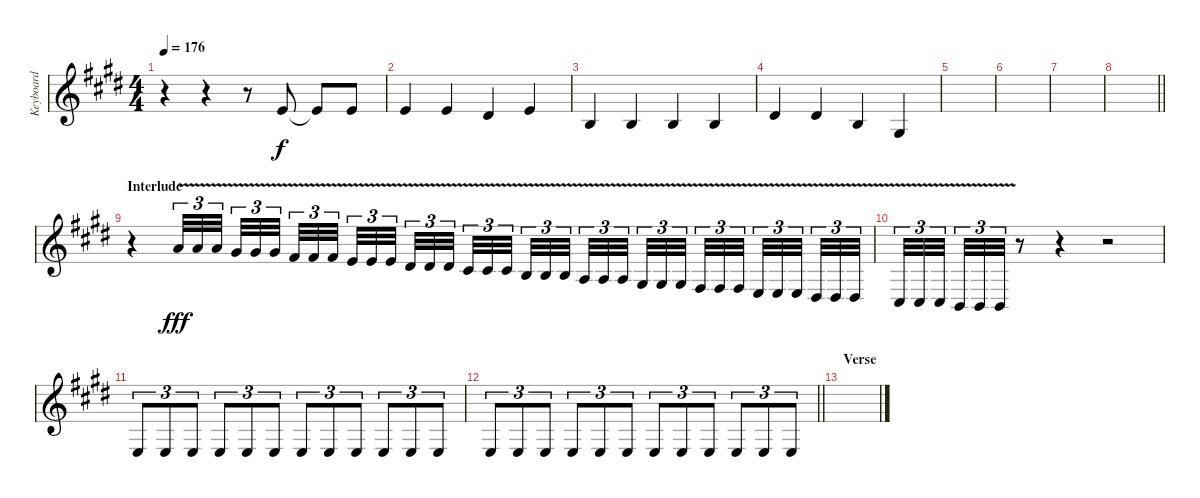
\track ("Keyboard" "Keyboard") {instrument vibraphone}
\staff {score}
\tuning (E4 B3 G3 D3 A2 E2) {hide}
\ts (4 4)
\tempo 176
\clef g2
\ks e
r.4{dy f} r.4 r.8 0.1.8 0.1{t}.8 0.1.8 |
0.1.4 0.1.4 4.2.4 0.1.4 |
9.4.4 0.2.4 0.2.4 0.2.4 |
4.2.4 4.2.4 0.2.4 1.3.4 |
|
|
|
\barLineRight lightlight
|
\section ("" "Interlude")
r.4{volume 16 instrument guitarfretnoise} 5.1{v}.32{tu (3 2) dy fff} 10.2{v}.32{tu (3 2)} 5.1{v}.32{tu (3 2) beam splitsecondary} 4.1{v}.32{tu (3 2)} 4.1{v}.32{tu (3 2)} 9.2{v}.32{tu (3 2) beam splitsecondary} 7.2{v}.32{tu (3 2)} 2.1{v}.32{tu (3 2)} 2.1{v}.32{tu (3 2) beam splitsecondary} 0.1{v}.32{tu (3 2)} 0.1{v}.32{tu (3 2)} 0.1{v}.32{tu (3 2)} 4.2{v}.32{tu (3 2)} 4.2{v}.32{tu (3 2)} 4.2{v}.32{tu (3 2) beam splitsecondary} 2.2{v}.32{tu (3 2)} 2.2{v}.32{tu (3 2)} 2.2{v}.32{tu (3 2) beam splitsecondary} 0.2{v}.32{tu (3 2)} 0.2{v}.32{tu (3 2)} 0.2{v}.32{tu (3 2) beam splitsecondary} 2.3{v}.32{tu (3 2)} 2.3{v}.32{tu (3 2)} 2.3{v}.32{tu (3 2)} 1.3{v}.32{tu (3 2)} 1.3{v}.32{tu (3 2)} 1.3{v}.32{tu (3 2) beam splitsecondary} 4.4{v}.32{tu (3 2)} 4.4{v}.32{tu (3 2)} 4.4{v}.32{tu (3 2) beam splitsecondary} 2.4{v}.32{tu (3 2)} 2.4{v}.32{tu (3 2)} 2.4{v}.32{tu (3 2) beam splitsecondary} 1.4{v}.32{tu (3 2)} 1.4{v}.32{tu (3 2)} 1.4{v}.32{tu (3 2)} |
9.6{v}.32{tu (3 2)} 9.6{v}.32{tu (3 2)} 9.6{v}.32{tu (3 2) beam splitsecondary} 2.5{v}.32{tu (3 2)} 2.5{v}.32{tu (3 2)} 2.5{v}.32{tu (3 2)} r.8 r.4{volume 16 instrument helicopter} r.2 |
2.4.8{tu (3 2)} 2.4.8{tu (3 2)} 2.4.8{tu (3 2)} 2.4.8{tu (3 2)} 2.4.8{tu (3 2)} 2.4.8{tu (3 2)} 2.4.8{tu (3 2)} 2.4.8{tu (3 2)} 2.4.8{tu (3 2)} 2.4.8{tu (3 2)} 2.4.8{tu (3 2)} 2.4.8{tu (3 2)} |
\barLineRight lightlight
2.4.8{tu (3 2)} 2.4.8{tu (3 2)} 2.4.8{tu (3 2)} 2.4.8{tu (3 2)} 2.4.8{tu (3 2)} 2.4.8{tu (3 2)} 2.4.8{tu (3 2)} 2.4.8{tu (3 2)} 2.4.8{tu (3 2)} 2.4.8{tu (3 2)} 2.4.8{tu (3 2)} 2.4.8{tu (3 2)} |
\section ("" "Verse")
